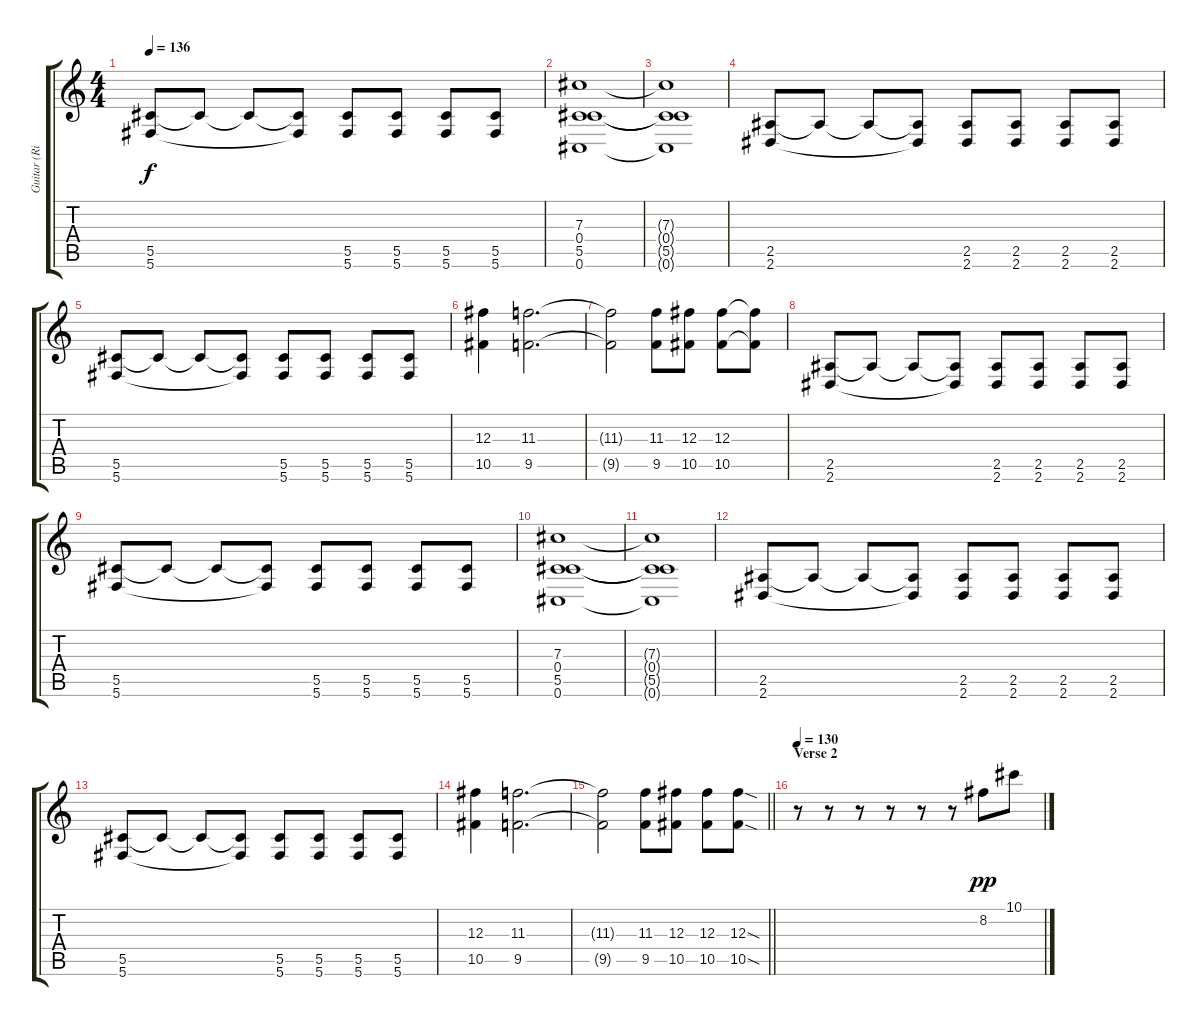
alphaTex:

\track ("Guitar (Ric)" "Guitar (Ri") {instrument distortionguitar}
\staff {score tabs}
\tuning (Eb4 Bb3 Gb3 Db3 Ab2 Db2) {hide}
\ts (4 4)
\tempo 136
\clef g2
\ks c
(5.5 5.6).8{dy f} 5.5{t}.8 5.5{t}.8 (5.5{t} 5.6{t}).8 (5.5 5.6).8 (5.5 5.6).8 (5.5 5.6).8 (5.5 5.6).8 |
(7.3 0.4 5.5 0.6).1 |
(7.3{t} 0.4{t} 5.5{t} 0.6{t}).1 |
(2.5 2.6).8 2.5{t}.8 2.5{t}.8 (2.5{t} 2.6{t}).8 (2.5 2.6).8 (2.5 2.6).8 (2.5 2.6).8 (2.5 2.6).8 |
(5.5 5.6).8 5.5{t}.8 5.5{t}.8 (5.5{t} 5.6{t}).8 (5.5 5.6).8 (5.5 5.6).8 (5.5 5.6).8 (5.5 5.6).8 |
(12.3 10.5).4 (11.3 9.5).2{d} |
(11.3{t} 9.5{t}).2 (11.3 9.5).8 (12.3 10.5).8 (12.3 10.5).8 (12.3{t} 10.5{t}).8 |
(2.5 2.6).8 2.5{t}.8 2.5{t}.8 (2.5{t} 2.6{t}).8 (2.5 2.6).8 (2.5 2.6).8 (2.5 2.6).8 (2.5 2.6).8 |
(5.5 5.6).8 5.5{t}.8 5.5{t}.8 (5.5{t} 5.6{t}).8 (5.5 5.6).8 (5.5 5.6).8 (5.5 5.6).8 (5.5 5.6).8 |
(7.3 0.4 5.5 0.6).1 |
(7.3{t} 0.4{t} 5.5{t} 0.6{t}).1 |
(2.5 2.6).8 2.5{t}.8 2.5{t}.8 (2.5{t} 2.6{t}).8 (2.5 2.6).8 (2.5 2.6).8 (2.5 2.6).8 (2.5 2.6).8 |
(5.5 5.6).8 5.5{t}.8 5.5{t}.8 (5.5{t} 5.6{t}).8 (5.5 5.6).8 (5.5 5.6).8 (5.5 5.6).8 (5.5 5.6).8 |
(12.3 10.5).4 (11.3 9.5).2{d} |
\barLineRight lightlight
(11.3{t} 9.5{t}).2 (11.3 9.5).8 (12.3 10.5).8 (12.3 10.5).8 (12.3{sod} 10.5{sod}).8 |
\section ("" "Verse 2")
\tempo 130
r.8 r.8 r.8 r.8 r.8 r.8 8.2.8{dy pp instrument overdrivenguitar} 10.1.8
